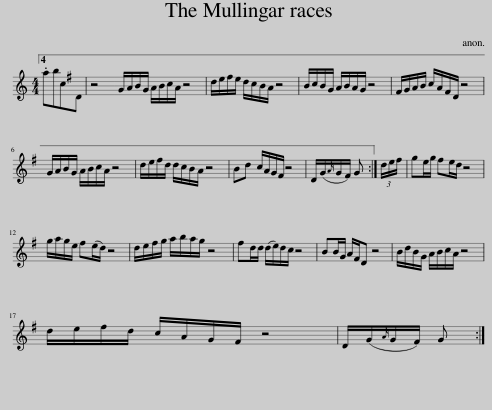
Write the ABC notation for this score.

X:1
L:1/8
M:4/4
I:linebreak $
K:C
V:1 treble
V:1
 .abcD z4 | G/A/B/G/ A/B/c/A/ z4 | d/e/^f/e/ d/c/B/A/ z4 | B/c/B/G/ A/B/A/G/ z4 | ^F/G/A/B/ c/A/F/D/ z4 |$ %5
 G/A/B/G/ A/B/c/A/ z4 | d/e/^f/d/ d/c/B/A/ z4 | Bd c/A/G/^F/ z4 | D/(G/{A}G/^F/) G :| (3d/e/^f/ | %10
 ge/g/ ^fe/d/ z4 |$ g/a/g/e/ ^f(e/d/) z4 | d/e/^f/g/ a/b/a/g/ z4 | ^fd/d/ (d/e/)d/c/ z4 | BB/G/ A/^F/D z4 | %15
 B/d/B/G/ A/B/c/A/ z4 |$ d/e/^f/d/ c/A/G/^F/ z4 | D/(G/{A}G/^F/) G :| %18
